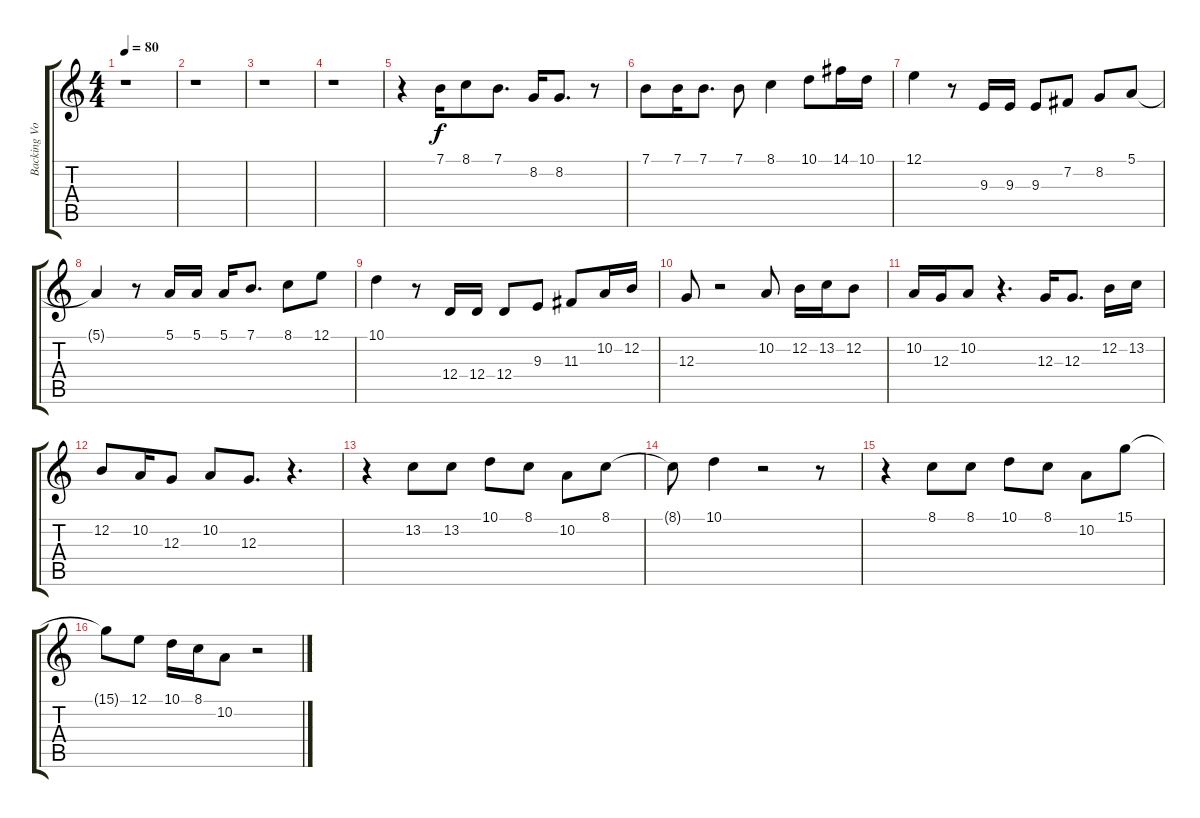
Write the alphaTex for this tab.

\track ("Backing Vocal" "Backing Vo") {instrument pad7halo}
\staff {score tabs}
\tuning (E4 B3 G3 D3 A2 E2) {hide}
\ts (4 4)
\tempo 80
\clef g2
\ks c
r.1{dy f} |
r.1 |
r.1 |
r.1 |
r.4 7.1.16 8.1.8 7.1.8{d} 8.2.16 8.2.8{d} r.8 |
7.1.8 7.1.16 7.1.8{d} 7.1.8 8.1.4 10.1.8 14.1.16 10.1.16 |
12.1.4 r.8 9.3.16 9.3.16 9.3.8 7.2.8 8.2.8 5.1.8 |
5.1{t}.4 r.8 5.1.16 5.1.16 5.1.16 7.1.8{d} 8.1.8 12.1.8 |
10.1.4 r.8 12.4.16 12.4.16 12.4.8 9.3.8 11.3.8 10.2.16 12.2.16 |
12.3.8 r.2 10.2.8 12.2.16 13.2.16 12.2.8 |
10.2.16 12.3.16 10.2.8 r.4{d} 12.3.16 12.3.8{d} 12.2.16 13.2.16 |
12.2.8 10.2.16 12.3.8 10.2.8 12.3.8{d} r.4{d} |
r.4 13.2.8 13.2.8 10.1.8 8.1.8 10.2.8 8.1.8 |
8.1{t}.8 10.1.4 r.2 r.8 |
r.4 8.1.8 8.1.8 10.1.8 8.1.8 10.2.8 15.1.8 |
15.1{t}.8 12.1.8 10.1.16 8.1.16 10.2.8 r.2
